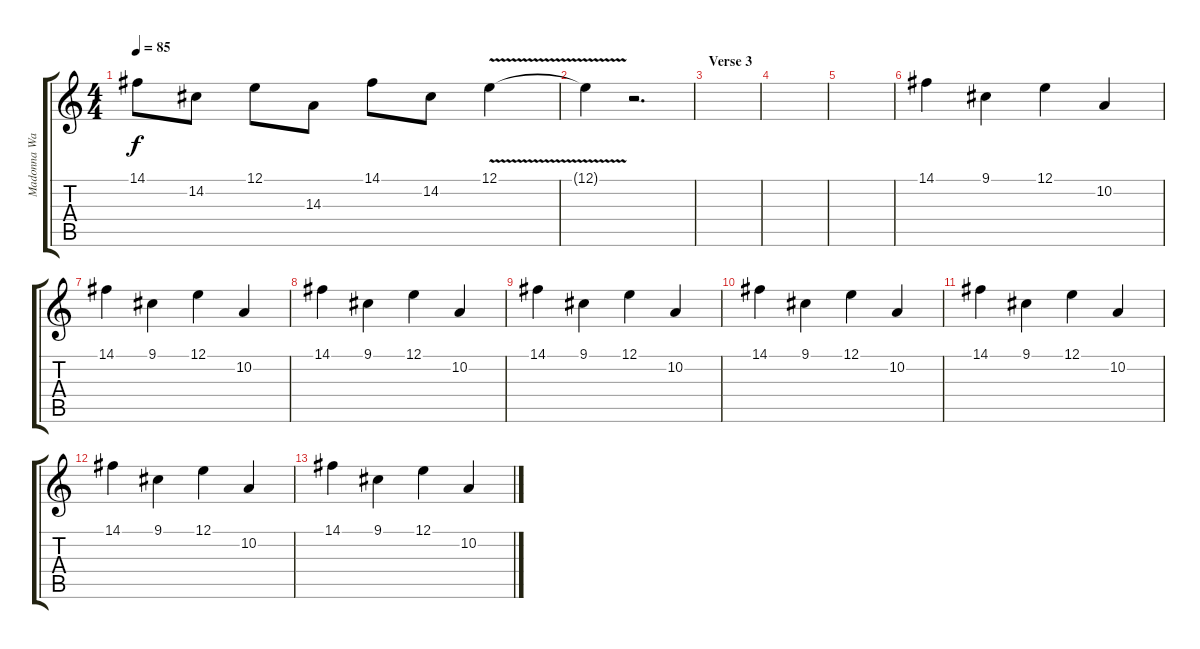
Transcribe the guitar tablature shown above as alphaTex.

\track ("Madonna Wayne Gacy [Keyboard]" "Madonna Wa") {instrument fx1rain}
\staff {score tabs}
\tuning (E4 B3 G3 D3 A2 E2) {hide}
\ts (4 4)
\tempo 85
\clef g2
\ks c
14.1.8{dy f} 14.2.8 12.1.8 14.3.8 14.1.8 14.2.8 12.1{v}.4 |
12.1{t}.4{volume 10 balance 8 instrument fx1rain} r.2{d} |
\section ("" "Verse 3")
|
|
|
14.1.4 9.1.4 12.1.4 10.2.4 |
14.1.4 9.1.4 12.1.4 10.2.4 |
14.1.4 9.1.4 12.1.4 10.2.4 |
14.1.4 9.1.4 12.1.4 10.2.4 |
14.1.4 9.1.4 12.1.4 10.2.4 |
14.1.4 9.1.4 12.1.4 10.2.4 |
14.1.4 9.1.4 12.1.4 10.2.4 |
14.1.4 9.1.4 12.1.4 10.2.4
